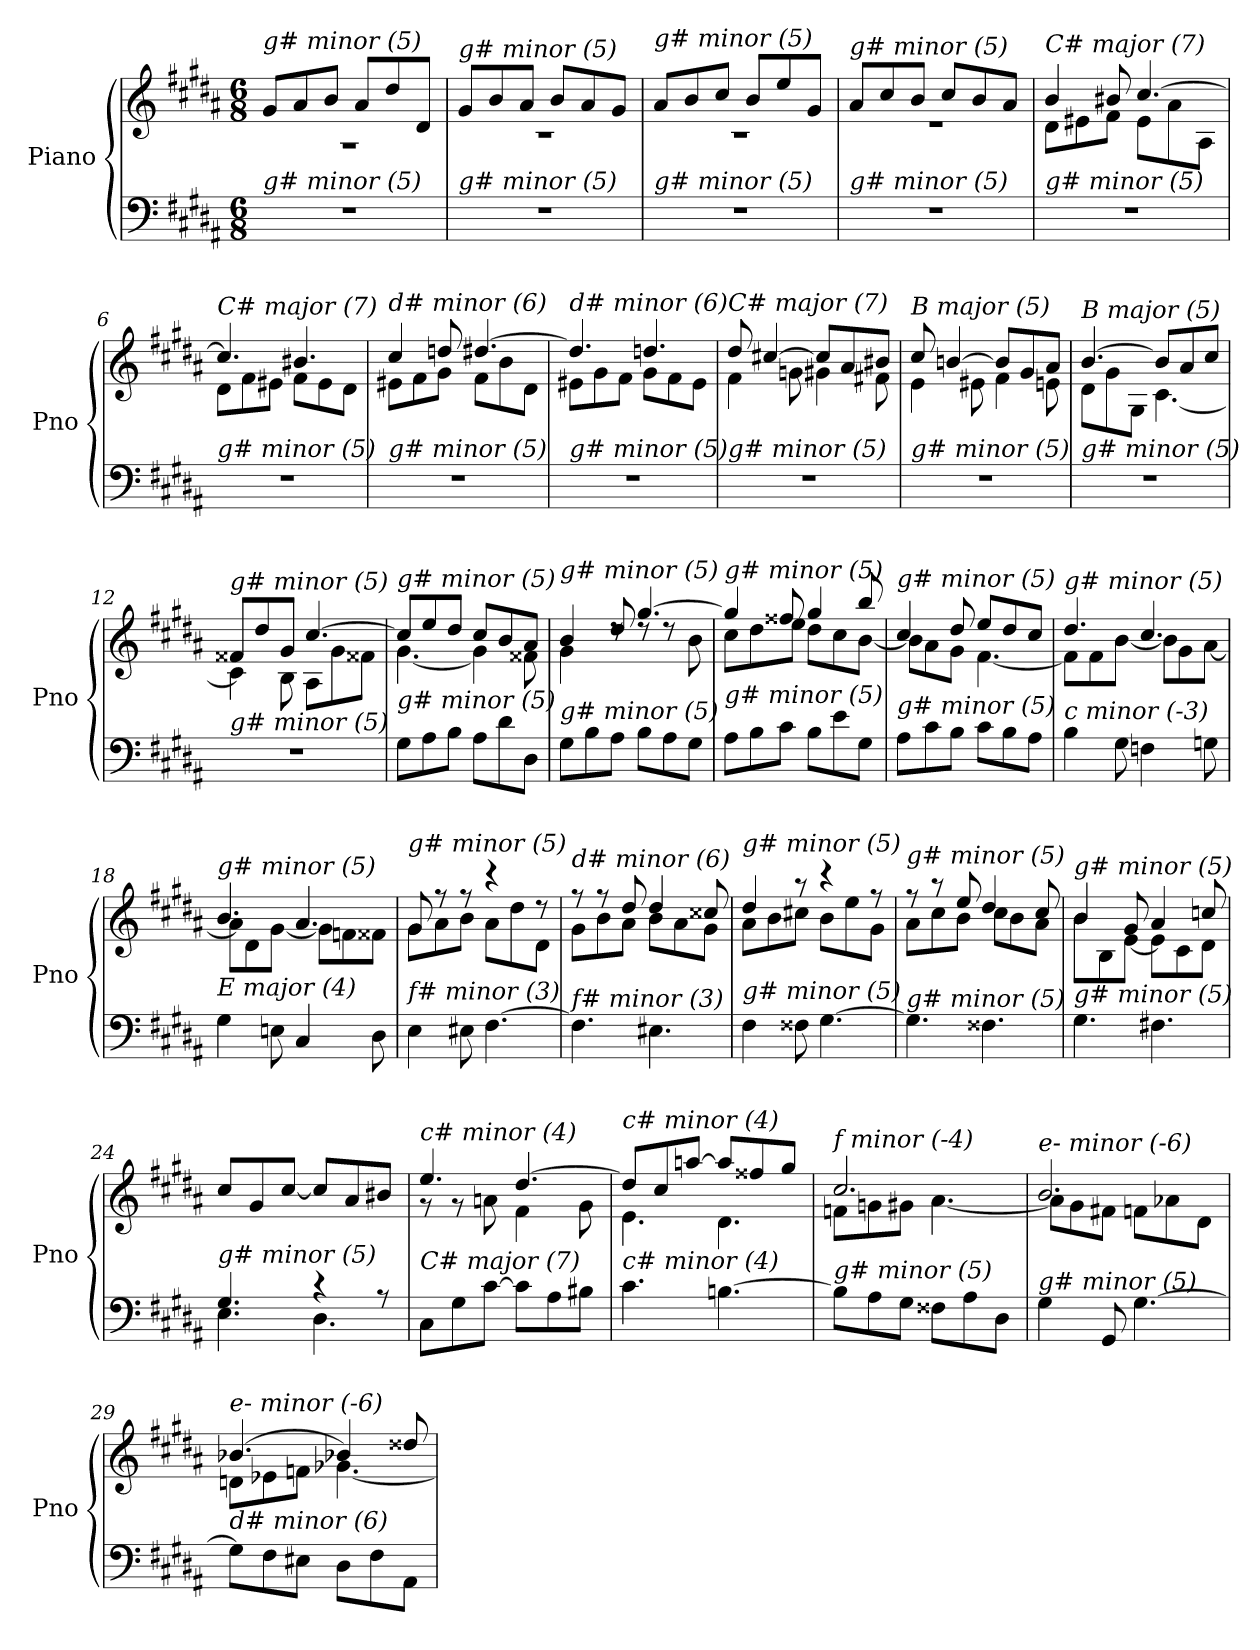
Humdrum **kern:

**kern	**kern
*part1	*part1
*staff2	*staff1
*I"Piano	*
*I'Pno	*
*clefF4	*clefG2
*k[f#c#g#d#a#]	*k[f#c#g#d#a#]
*M6/8	*M6/8
=1	=1
*	*^
!	!LO:TX:i:t=g# minor (5)	!
!LO:TX:i:t=g# minor (5)	!	!
2.r	8g#/L	2.r
.	8a#/	.
.	8b/J	.
.	8a#/L	.
.	8dd#/	.
.	8d#/J	.
=2	=2	=2
!	!LO:TX:i:t=g# minor (5)	!
!LO:TX:i:t=g# minor (5)	!	!
2.r	8g#/L	2.r
.	8b/	.
.	8a#/J	.
.	8b/L	.
.	8a#/	.
.	8g#/J	.
=3	=3	=3
!	!LO:TX:i:t=g# minor (5)	!
!LO:TX:i:t=g# minor (5)	!	!
2.r	8a#/L	2.r
.	8b/	.
.	8cc#/J	.
.	8b/L	.
.	8ee/	.
.	8g#/J	.
=4	=4	=4
!	!LO:TX:i:t=g# minor (5)	!
!LO:TX:i:t=g# minor (5)	!	!
2.r	8a#/L	2.r
.	8cc#/	.
.	8b/J	.
.	8cc#/L	.
.	8b/	.
.	8a#/J	.
=5	=5	=5
!	!LO:TX:i:t=C# major (7)	!
!LO:TX:i:t=g# minor (5)	!	!
2.r	4b/	8d#\L
.	.	8e#X\
.	8b#X/	8f#\J
.	[4.cc#/	8e#\L
.	.	8a#\
.	.	8A#\J
=6	=6	=6
!	!LO:TX:i:t=C# major (7)	!
!LO:TX:i:t=g# minor (5)	!	!
2.r	4.cc#/]	8d#\L
.	.	8f#\
.	.	8e#X\J
.	4.b#X/	8f#\L
.	.	8e#\
.	.	8d#\J
!!LO:LB:g=z	!!
=7	=7	=7
!	!LO:TX:i:t=d# minor (6)	!
!LO:TX:i:t=g# minor (5)	!	!
2.r	4cc#/	8e#X\L
.	.	8f#\
.	8ddni/	8g#\J
.	[4.dd#/	8f#\L
.	.	8b\
.	.	8d#\J
=8	=8	=8
!	!LO:TX:i:t=d# minor (6)	!
!LO:TX:i:t=g# minor (5)	!	!
2.r	4.dd#/]	8e#X\L
.	.	8g#\
.	.	8f#\J
.	4.ddni/	8g#\L
.	.	8f#\
.	.	8e#\J
=9	=9	=9
!	!LO:TX:i:t=C# major (7)	!
!LO:TX:i:t=g# minor (5)	!	!
2.r	8dd#/	4f#\
.	[4cc#X/	.
.	.	8gni\
.	8cc#/L]	4g#\
.	8a#/	.
.	8b#X/J	8f#X\
=10	=10	=10
!	!LO:TX:i:t=B major (5)	!
!LO:TX:i:t=g# minor (5)	!	!
2.r	8cc#/	4e\
.	[4bn/	.
.	.	8e#X\
.	8b/L]	4f#\
.	8g#/	.
.	8a#/J	8en\
=11	=11	=11
!	!LO:TX:i:t=B major (5)	!
!LO:TX:i:t=g# minor (5)	!	!
2.r	[4.b/	8d#\L
.	.	8g#\
.	.	8G#\J
.	8b/L]	[4.c#\
.	8a#/	.
.	8cc#/J	.
!!LO:LB:g=z	!!
=12	=12	=12
!	!LO:TX:i:t=g# minor (5)	!
!LO:TX:i:t=g# minor (5)	!	!
2.r	8f##X/L	4c#\]
.	8dd#/	.
.	8g#/J	8B\
.	[4.cc#/	8A#\L
.	.	8g#\
.	.	8f##X\J
=13	=13	=13
!	!LO:TX:i:t=g# minor (5)	!
!LO:TX:i:t=g# minor (5)	!	!
8G#\L	8cc#/L]	[4.g#\
8A#\	8ee/	.
8B\J	8dd#/J	.
8A#\L	8cc#/L	4g#\]
8d#\	8b/	.
8D#\J	8a#/J	8f##X\
=14	=14	=14
!	!LO:TX:i:t=g# minor (5)	!
!LO:TX:i:t=g# minor (5)	!	!
8G#\L	4b/	4g#\
8B\	.	.
8A#\J	8dd#/	8rdd
8B\L	[4.gg#/	8rdd
8A#\	.	8rdd
8G#\J	.	8b\
=15	=15	=15
!	!LO:TX:i:t=g# minor (5)	!
!LO:TX:i:t=g# minor (5)	!	!
8A#\L	4gg#/]	8cc#\L
8B\	.	8dd#\
8c#\J	8ff##X/	8ee\J
8B\L	4gg#/	8dd#\L
8e\	.	8cc#\
8G#\J	8bb/	[8b\J
=16	=16	=16
!	!LO:TX:i:t=g# minor (5)	!
!LO:TX:i:t=g# minor (5)	!	!
8A#\L	4cc#/	8b\L]
8c#\	.	8a#\
8B\J	8dd#/	8g#\J
8c#\L	8ee/L	[4.f#\
8B\	8dd#/	.
8A#\J	8cc#/J	.
=17	=17	=17
!	!LO:TX:i:t=g# minor (5)	!
!LO:TX:i:t=c minor (-3)	!	!
4B\	4.dd#/	8f#\L]
.	.	8f#\
8G#\	.	[8b\J
4Fni\	4.cc#/	8b\L]
.	.	8g#\
8Gni\	.	[8a#\J
!!LO:LB:g=z	!!
=18	=18	=18
!	!LO:TX:i:t=g# minor (5)	!
!LO:TX:i:t=E major (4)	!	!
4G#\	4.b/	8a#\L]
.	.	8d#\
8En\	.	[8g#\J
4C#/	4.a#/	8g#\L]
.	.	8fni\
8D#\	.	8f##X\J
=19	=19	=19
!	!LO:TX:i:t=g# minor (5)	!
!LO:TX:i:t=f# minor (3)	!	!
4E\	8g#/	8g#\L
.	8r	8a#\
8E#X\	8r	8b\J
[4.F#\	4r	8a#\L
.	.	8dd#\
.	8r	8d#\J
=20	=20	=20
!	!LO:TX:i:t=d# minor (6)	!
!LO:TX:i:t=f# minor (3)	!	!
4.F#\]	8r	8g#\L
.	8r	8b\
.	8dd#/	8a#\J
4.E#X\	4dd#/	8b\L
.	.	8a#\
.	8cc##X/	8g#\J
=21	=21	=21
!	!LO:TX:i:t=g# minor (5)	!
!LO:TX:i:t=g# minor (5)	!	!
4F#\	4dd#/	8a#\L
.	.	8b\
8F##X\	8r	8cc#X\J
[4.G#\	4r	8b\L
.	.	8ee\
.	8r	8g#\J
=22	=22	=22
!	!LO:TX:i:t=g# minor (5)	!
!LO:TX:i:t=g# minor (5)	!	!
4.G#\]	8r	8a#\L
.	8r	8cc#\
.	8ee/	8b\J
4.F##X\	4dd#/	8cc#\L
.	.	8b\
.	8cc#/	8a#\J
=23	=23	=23
!	!LO:TX:i:t=g# minor (5)	!
!LO:TX:i:t=g# minor (5)	!	!
4.G#\	4b/	8b\L
.	.	8B\
.	8g#/	[8e\J
4.F#X\	4a#/	8e\L]
.	.	8c#\
.	8ccni/	8d#\J
!!LO:LB:g=z
=24	=24	=24
*^	*	*
!	!	!LO:TX:i:t=C# major (7)	!
!LO:TX:i:t=g# minor (5)	!	!	!
*	*	*v	*v
4.G#/	4.E\	8cc#/L
.	.	8g#/
.	.	[8cc#/J
4r	4.D#\	8cc#/L]
.	.	8a#/
8r	.	8b#X/J
*v	*v	*
=25	=25
*	*^
!	!LO:TX:i:t=c# minor (4)	!
!LO:TX:i:t=C# major (7)	!	!
8C#\L	4.ee/	8r
8G#\	.	8r
[8c#\J	.	8an\
8c#\L]	[4.dd#/	4f#\
8A#\	.	.
8B#X\J	.	8g#\
=26	=26	=26
!	!LO:TX:i:t=c# minor (4)	!
!LO:TX:i:t=c# minor (4)	!	!
4.c#\	8dd#/L]	4.e\
.	8cc#/	.
.	[8aan/J	.
[4.Bn\	8aa/L]	4.d#\
.	8ff##X/	.
.	8gg#/J	.
=27	=27	=27
!	!LO:TX:i:t=f minor (-4)	!
!LO:TX:i:t=g# minor (5)	!	!
8B\L]	2.cc#/	8fni\L
8A#\	.	8gni\
8G#\J	.	8g#\J
8F##X\L	.	[4.a#\
8A#\	.	.
8D#\J	.	.
=28	=28	=28
!	!LO:TX:i:t=e- minor (-6)	!
!LO:TX:i:t=g# minor (5)	!	!
4G#\	2.b/	8a#\L]
.	.	8g#j\
8GG#/	.	8f#X\J
[4.G#\	.	8fni\L
.	.	8a-Xi\
.	.	8d#\J
!!LO:PB:g=z	!!
=29	=29	=29
!	!LO:TX:i:t=e- minor (-6)	!
!LO:TX:i:t=d# minor (6)	!	!
8G#\L]	[4.b-Xi/	8dni\L
8F#\	.	8e-Xi\
8E#X\J	.	8fni\J
8D#\L	4b-Xi/]	[4.g-Xi\
8F#\	.	.
8AA#\J	8dd##Xi/	.
*	*v	*v
=	=
*-	*-
